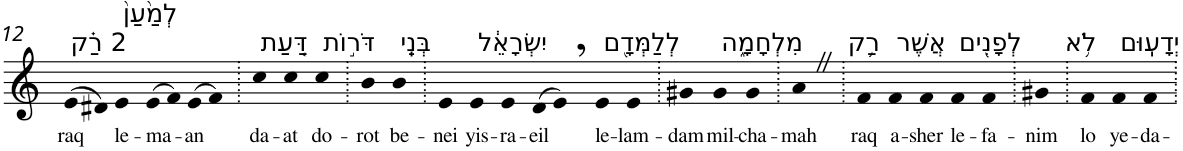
**kern	**text
*part1	*part1
*staff1	*staff1
*I"Piano	*
*I'Pno	*
!!LO:PB:g=z
*clefG2	*
*k[]	*
=12	=12
!LO:TX:a:t=2 רַ֗ק	!
!	!LO:LY:b
(>8e	raq
8d#X)	.
!LO:TX:a:t=לְמַ֙עַן֙	!
!	!LO:LY:b
4e	le-
!	!LO:LY:b
(>8e	-ma-
8f)	.
!	!LO:LY:b
(>8e	-an
8f)	.
=13.	=13.
!LO:TX:a:t=דַּ֚עַת	!
!	!LO:LY:b
4cc	da-
!	!LO:LY:b
4cc	-at
!LO:TX:a:t=דֹּר֣וֹת	!
!	!LO:LY:b
4cc	do-
=14.	=14.
!	!LO:LY:b
4b	-rot
!LO:TX:a:t=בְּנֵֽי	!
!	!LO:LY:b
4b	be-
=15.	=15.
!	!LO:LY:b
4e	-nei
!LO:TX:a:t=יִשְׂרָאֵ֔ל	!
!	!LO:LY:b
4e	yis-
!	!LO:LY:b
4e	-ra-
!	!LO:LY:b
(>8d	-eil
8e,)	.
!LO:TX:a:t=לְלַמְּדָ֖ם	!
!	!LO:LY:b
4e	le-
!	!LO:LY:b
4e	-lam-
=16.	=16.
!	!LO:LY:b
4g#X	-dam
!LO:TX:a:t=מִלְחָמָ֑ה	!
!	!LO:LY:b
4g#	mil-
!	!LO:LY:b
4g#	-cha-
=17.	=17.
!	!LO:LY:b
4aZ	-mah
=18.	=18.
!LO:TX:a:t=רַ֥ק	!
!	!LO:LY:b
4f	raq
!LO:TX:a:t=אֲשֶׁר	!
!	!LO:LY:b
4f	a-
!	!LO:LY:b
4f	-sher
!LO:TX:a:t=לְפָנִ֖ים	!
!	!LO:LY:b
4f	le-
!	!LO:LY:b
4f	-fa-
=19.	=19.
!	!LO:LY:b
4g#X	-nim
=20.	=20.
!LO:TX:a:t=לֹ֥א	!
!	!LO:LY:b
4f	lo
!LO:TX:a:t=יְדָעֽוּם	!
!	!LO:LY:b
4f	ye-
!	!LO:LY:b
4f	-da-
=.	=.
*-	*-
